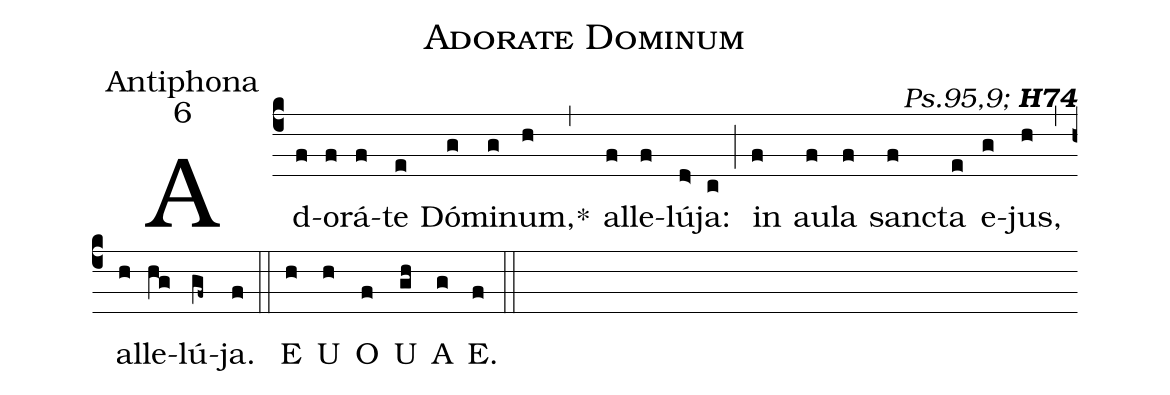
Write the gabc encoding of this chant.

name:Adorate Dominum;
office-part:Antiphona;
mode:6;
commentary:{\itshape\mdseries Ps.95,9;\/}  {\bfseries H74};
%%
(c4) Ad(f)o(f)rá(f)te(e) Dó(g)mi(g)num,<sp>*</sp>(h) (,)
al(f)le(f)lú(d>)ja:(c) (;)
in(f) au(f)la(f) sanc(f)ta(e) e(g)jus,(h) (,)
al(h)le(hg)lú(gf~)ja.(f) (::)
<eu> E(h) U(h) O(f) U(gh) A(g) E.(f) </eu> (::)
